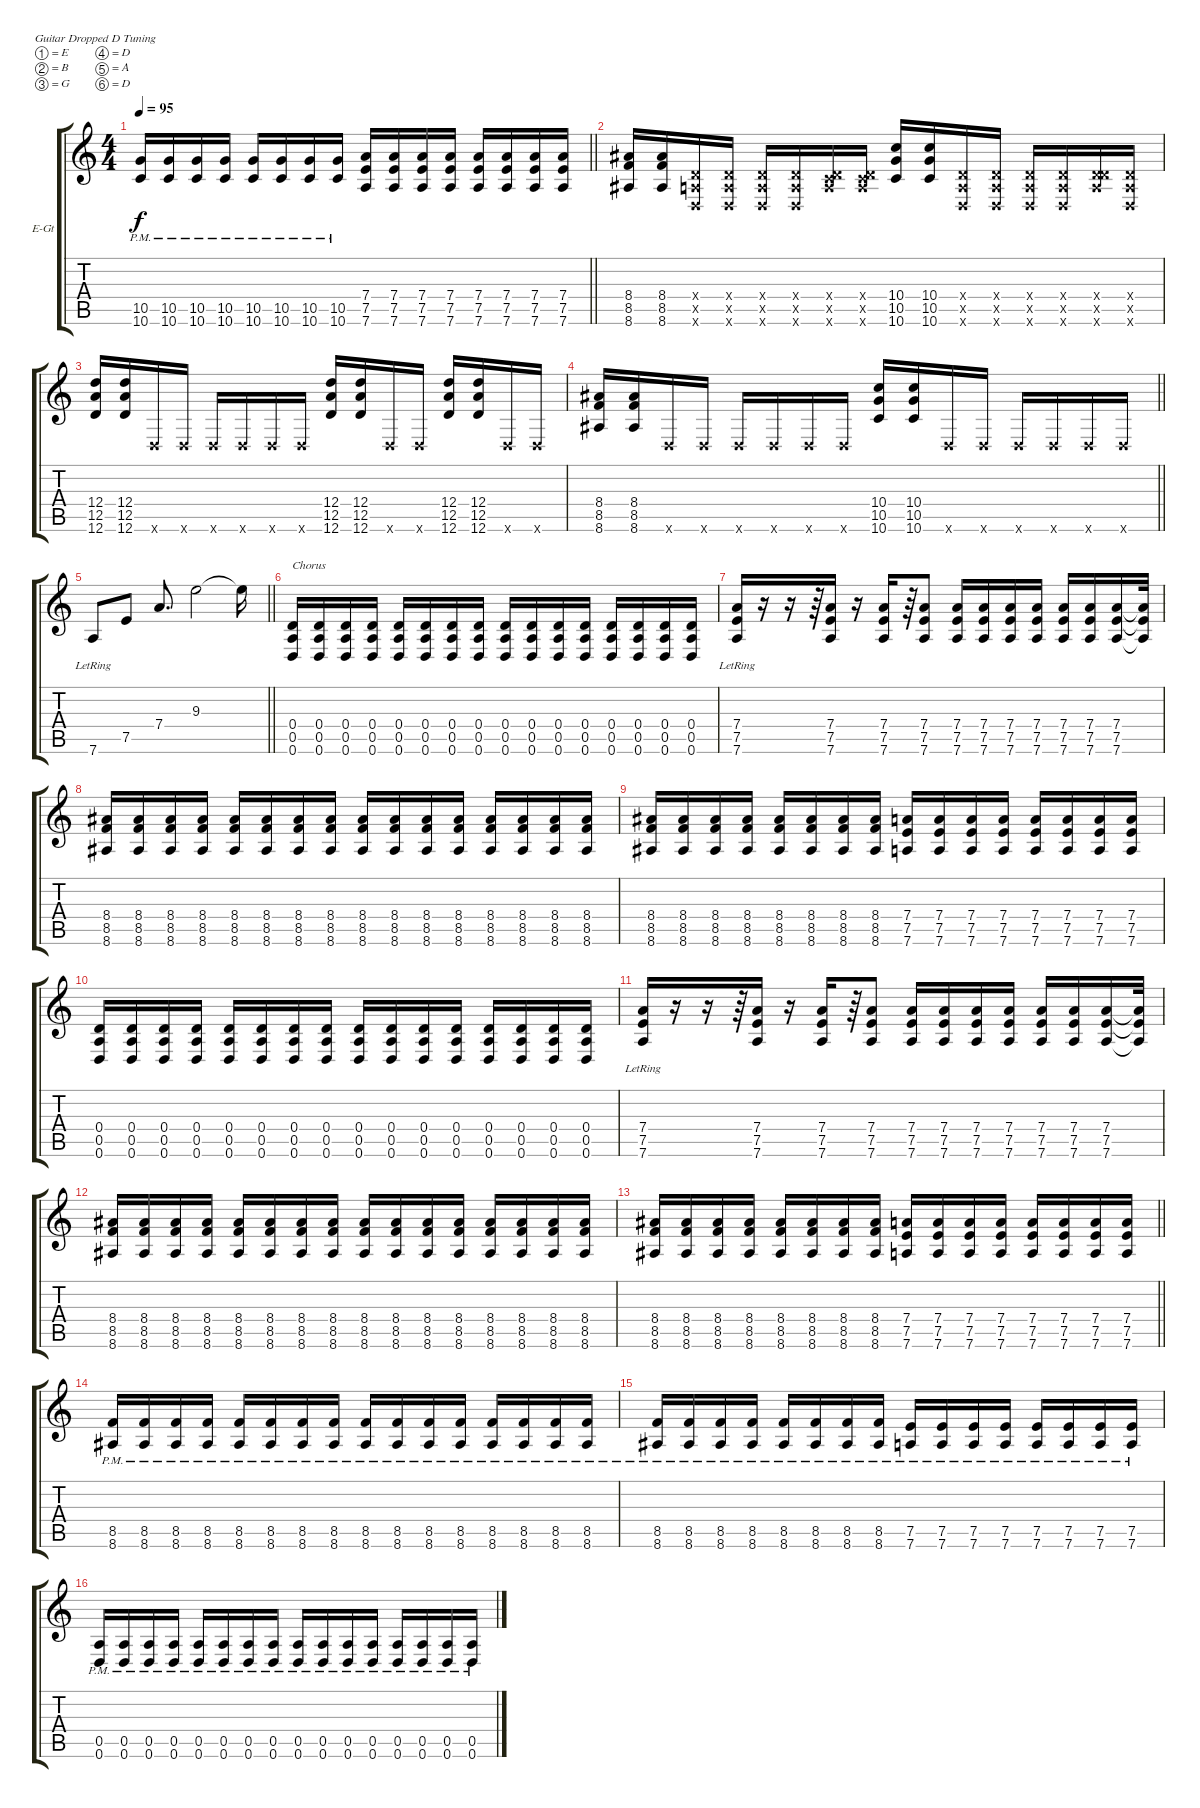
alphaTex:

\bracketExtendMode groupsimilarinstruments
\firstSystemTrackNameOrientation horizontal
\otherSystemsTrackNameOrientation horizontal
\track ("Shawn" "E-Gt") {instrument electricguitarmuted}
\staff {score tabs}
\tuning (E4 B3 G3 D3 A2 D2)
\ts (4 4)
\tempo 95
\clef g2
\barLineRight lightlight
\ks c
(10.5{pm} 10.6{pm}).16{dy f} (10.5{pm} 10.6{pm}).16 (10.5{pm} 10.6{pm}).16 (10.5{pm} 10.6{pm}).16 (10.5{pm} 10.6{pm}).16 (10.5{pm} 10.6{pm}).16 (10.5{pm} 10.6{pm}).16 (10.5{pm} 10.6{pm}).16 (7.4 7.5 7.6).16 (7.4 7.5 7.6).16 (7.4 7.5 7.6).16 (7.4 7.5 7.6).16 (7.4 7.5 7.6).16 (7.4 7.5 7.6).16 (7.4 7.5 7.6).16 (7.4 7.5 7.6).16 |
(8.4 8.5 8.6).16 (8.4 8.5 8.6).16 (0.4{x} 0.5{x} 0.6{x}).16 (0.4{x} 0.5{x} 0.6{x}).16 (0.4{x} 0.5{x} 0.6{x}).16 (0.4{x} 0.5{x} 0.6{x}).16 (0.4{x} 0.5{x} 10.6{x}).16 (0.4{x} 0.5{x} 10.6{x}).16 (10.4 10.5 10.6).16 (10.4 10.5 10.6).16 (0.4{x} 0.5{x} 0.6{x}).16 (0.4{x} 0.5{x} 0.6{x}).16 (0.4{x} 0.5{x} 0.6{x}).16 (0.4{x} 0.5{x} 0.6{x}).16 (0.4{x} 0.5{x} 12.6{x}).16 (0.4{x} 0.5{x} 0.6{x}).16 |
(12.4 12.5 12.6).16 (12.4 12.5 12.6).16 0.6{x}.16 0.6{x}.16 0.6{x}.16 0.6{x}.16 0.6{x}.16 0.6{x}.16 (12.4 12.5 12.6).16 (12.4 12.5 12.6).16 0.6{x}.16 0.6{x}.16 (12.4 12.5 12.6).16 (12.4 12.5 12.6).16 0.6{x}.16 0.6{x}.16 |
\barLineRight lightlight
(8.4 8.5 8.6).16 (8.4 8.5 8.6).16 0.6{x}.16 0.6{x}.16 0.6{x}.16 0.6{x}.16 0.6{x}.16 0.6{x}.16 (10.4 10.5 10.6).16 (10.4 10.5 10.6).16 0.6{x}.16 0.6{x}.16 0.6{x}.16 0.6{x}.16 0.6{x}.16 0.6{x}.16 |
\barLineRight lightlight
7.6{lr}.8 7.5.8 7.4.8{d} 9.3.2 9.3{t}.16 |
(0.4 0.5 0.6).16{txt "Chorus"} (0.4 0.5 0.6).16 (0.4 0.5 0.6).16 (0.4 0.5 0.6).16 (0.4 0.5 0.6).16 (0.4 0.5 0.6).16 (0.4 0.5 0.6).16 (0.4 0.5 0.6).16 (0.4 0.5 0.6).16 (0.4 0.5 0.6).16 (0.4 0.5 0.6).16 (0.4 0.5 0.6).16 (0.4 0.5 0.6).16 (0.4 0.5 0.6).16 (0.4 0.5 0.6).16 (0.4 0.5 0.6).16 |
(7.5{lr} 7.4 7.6).16 r.16 r.16 r.64 (7.5 7.4 7.6).16 r.16 (7.5 7.4 7.6).16 r.64 (7.5 7.4 7.6).8 (7.5 7.4 7.6).16 (7.5 7.4 7.6).16 (7.5 7.4 7.6).16 (7.5 7.4 7.6).16 (7.5 7.4 7.6).16 (7.5 7.4 7.6).16 (7.5 7.4 7.6).16 (7.5{t} 7.6{t} 7.4{t}).32 |
(8.4 8.5 8.6).16 (8.4 8.5 8.6).16 (8.4 8.5 8.6).16 (8.4 8.5 8.6).16 (8.4 8.5 8.6).16 (8.4 8.5 8.6).16 (8.4 8.5 8.6).16 (8.4 8.5 8.6).16 (8.4 8.5 8.6).16 (8.4 8.5 8.6).16 (8.4 8.5 8.6).16 (8.4 8.5 8.6).16 (8.4 8.5 8.6).16 (8.4 8.5 8.6).16 (8.4 8.5 8.6).16 (8.4 8.5 8.6).16 |
(8.4 8.5 8.6).16 (8.4 8.5 8.6).16 (8.4 8.5 8.6).16 (8.4 8.5 8.6).16 (8.4 8.5 8.6).16 (8.4 8.5 8.6).16 (8.4 8.5 8.6).16 (8.4 8.5 8.6).16 (7.4 7.5 7.6).16 (7.4 7.5 7.6).16 (7.4 7.5 7.6).16 (7.4 7.5 7.6).16 (7.4 7.5 7.6).16 (7.4 7.5 7.6).16 (7.4 7.5 7.6).16 (7.4 7.5 7.6).16 |
(0.4 0.5 0.6).16 (0.4 0.5 0.6).16 (0.4 0.5 0.6).16 (0.4 0.5 0.6).16 (0.4 0.5 0.6).16 (0.4 0.5 0.6).16 (0.4 0.5 0.6).16 (0.4 0.5 0.6).16 (0.4 0.5 0.6).16 (0.4 0.5 0.6).16 (0.4 0.5 0.6).16 (0.4 0.5 0.6).16 (0.4 0.5 0.6).16 (0.4 0.5 0.6).16 (0.4 0.5 0.6).16 (0.4 0.5 0.6).16 |
(7.5{lr} 7.4 7.6).16 r.16 r.16 r.64 (7.5 7.4 7.6).16 r.16 (7.5 7.4 7.6).16 r.64 (7.5 7.4 7.6).8 (7.5 7.4 7.6).16 (7.5 7.4 7.6).16 (7.5 7.4 7.6).16 (7.5 7.4 7.6).16 (7.5 7.4 7.6).16 (7.5 7.4 7.6).16 (7.5 7.4 7.6).16 (7.5{t} 7.6{t} 7.4{t}).32 |
(8.4 8.5 8.6).16 (8.4 8.5 8.6).16 (8.4 8.5 8.6).16 (8.4 8.5 8.6).16 (8.4 8.5 8.6).16 (8.4 8.5 8.6).16 (8.4 8.5 8.6).16 (8.4 8.5 8.6).16 (8.4 8.5 8.6).16 (8.4 8.5 8.6).16 (8.4 8.5 8.6).16 (8.4 8.5 8.6).16 (8.4 8.5 8.6).16 (8.4 8.5 8.6).16 (8.4 8.5 8.6).16 (8.4 8.5 8.6).16 |
\barLineRight lightlight
(8.4 8.5 8.6).16 (8.4 8.5 8.6).16 (8.4 8.5 8.6).16 (8.4 8.5 8.6).16 (8.4 8.5 8.6).16 (8.4 8.5 8.6).16 (8.4 8.5 8.6).16 (8.4 8.5 8.6).16 (7.4 7.5 7.6).16 (7.4 7.5 7.6).16 (7.4 7.5 7.6).16 (7.4 7.5 7.6).16 (7.4 7.5 7.6).16 (7.4 7.5 7.6).16 (7.4 7.5 7.6).16 (7.4 7.5 7.6).16 |
(8.5{pm} 8.6{pm}).16 (8.5{pm} 8.6{pm}).16 (8.5{pm} 8.6{pm}).16 (8.5{pm} 8.6{pm}).16 (8.5{pm} 8.6{pm}).16 (8.5{pm} 8.6{pm}).16 (8.5{pm} 8.6{pm}).16 (8.5{pm} 8.6{pm}).16 (8.5{pm} 8.6{pm}).16 (8.5{pm} 8.6{pm}).16 (8.5{pm} 8.6{pm}).16 (8.5{pm} 8.6{pm}).16 (8.5{pm} 8.6{pm}).16 (8.5{pm} 8.6{pm}).16 (8.5{pm} 8.6{pm}).16 (8.5{pm} 8.6{pm}).16 |
(8.5{pm} 8.6{pm}).16 (8.5{pm} 8.6{pm}).16 (8.5{pm} 8.6{pm}).16 (8.5{pm} 8.6{pm}).16 (8.5{pm} 8.6{pm}).16 (8.5{pm} 8.6{pm}).16 (8.5{pm} 8.6{pm}).16 (8.5{pm} 8.6{pm}).16 (7.5{pm} 7.6{pm}).16 (7.5{pm} 7.6{pm}).16 (7.5{pm} 7.6{pm}).16 (7.5{pm} 7.6{pm}).16 (7.5{pm} 7.6{pm}).16 (7.5{pm} 7.6{pm}).16 (7.5{pm} 7.6{pm}).16 (7.5{pm} 7.6{pm}).16 |
(0.5{pm} 0.6{pm}).16 (0.5{pm} 0.6{pm}).16 (0.5{pm} 0.6{pm}).16 (0.5{pm} 0.6{pm}).16 (0.5{pm} 0.6{pm}).16 (0.5{pm} 0.6{pm}).16 (0.5{pm} 0.6{pm}).16 (0.5{pm} 0.6{pm}).16 (0.5{pm} 0.6{pm}).16 (0.5{pm} 0.6{pm}).16 (0.5{pm} 0.6{pm}).16 (0.5{pm} 0.6{pm}).16 (0.5{pm} 0.6{pm}).16 (0.5{pm} 0.6{pm}).16 (0.5{pm} 0.6{pm}).16 (0.5{pm} 0.6{pm}).16
